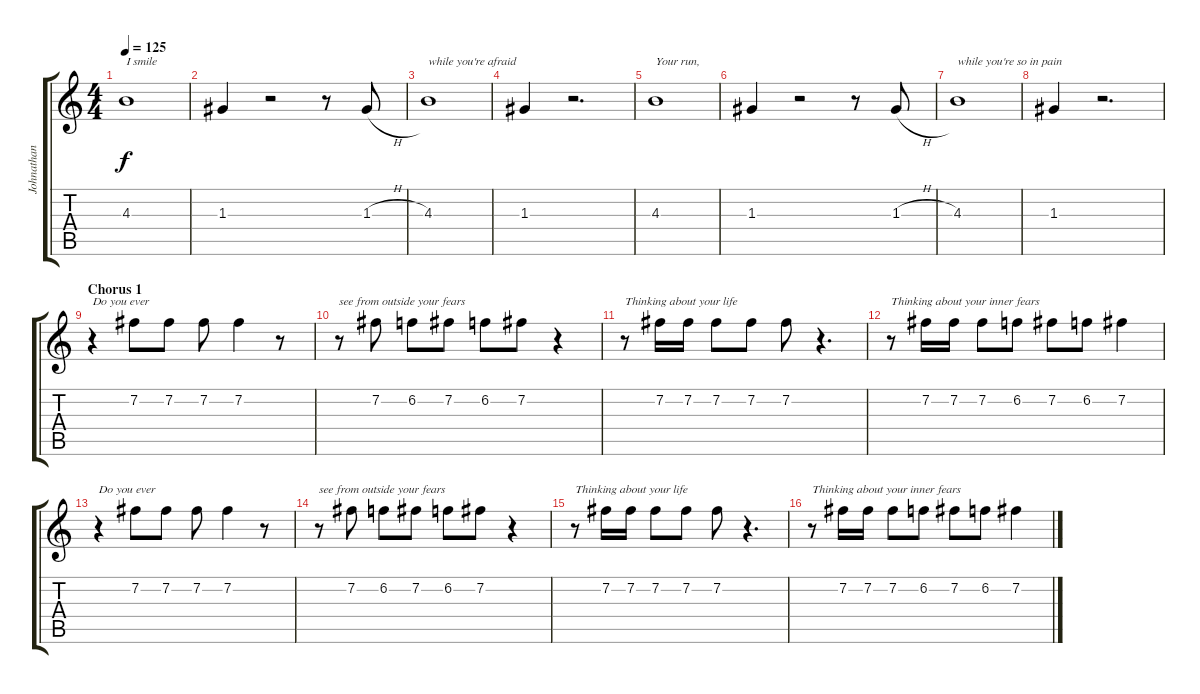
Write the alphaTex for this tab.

\track ("Johnathan Davis - Vocals" "Johnathan ") {instrument electricguitarmuted}
\staff {score tabs}
\tuning (E4 B3 G3 D3 A2 E2) {hide}
\ts (4 4)
\tempo 125
\clef g2
\ks c
4.3.1{txt "I smile" dy f} |
1.3.4 r.2 r.8 1.3{h}.8 |
4.3.1{txt "while you're afraid "} |
1.3.4 r.2{d} |
4.3.1{txt "Your run,"} |
1.3.4 r.2 r.8 1.3{h}.8 |
4.3.1{txt "while you're so in pain "} |
1.3.4 r.2{d} |
\section ("" "Chorus 1")
r.4{txt "Do you ever"} 7.2.8 7.2.8 7.2.8 7.2.4 r.8 |
r.8{txt "see from outside your fears"} 7.2.8 6.2.8 7.2.8 6.2.8 7.2.8 r.4 |
r.8{txt "Thinking about your life "} 7.2.16 7.2.16 7.2.8 7.2.8 7.2.8 r.4{d} |
r.8{txt "Thinking about your inner fears"} 7.2.16 7.2.16 7.2.8 6.2.8 7.2.8 6.2.8 7.2.4 |
r.4{txt "Do you ever"} 7.2.8 7.2.8 7.2.8 7.2.4 r.8 |
r.8{txt "see from outside your fears"} 7.2.8 6.2.8 7.2.8 6.2.8 7.2.8 r.4 |
r.8{txt "Thinking about your life "} 7.2.16 7.2.16 7.2.8 7.2.8 7.2.8 r.4{d} |
r.8{txt "Thinking about your inner fears"} 7.2.16 7.2.16 7.2.8 6.2.8 7.2.8 6.2.8 7.2.4
